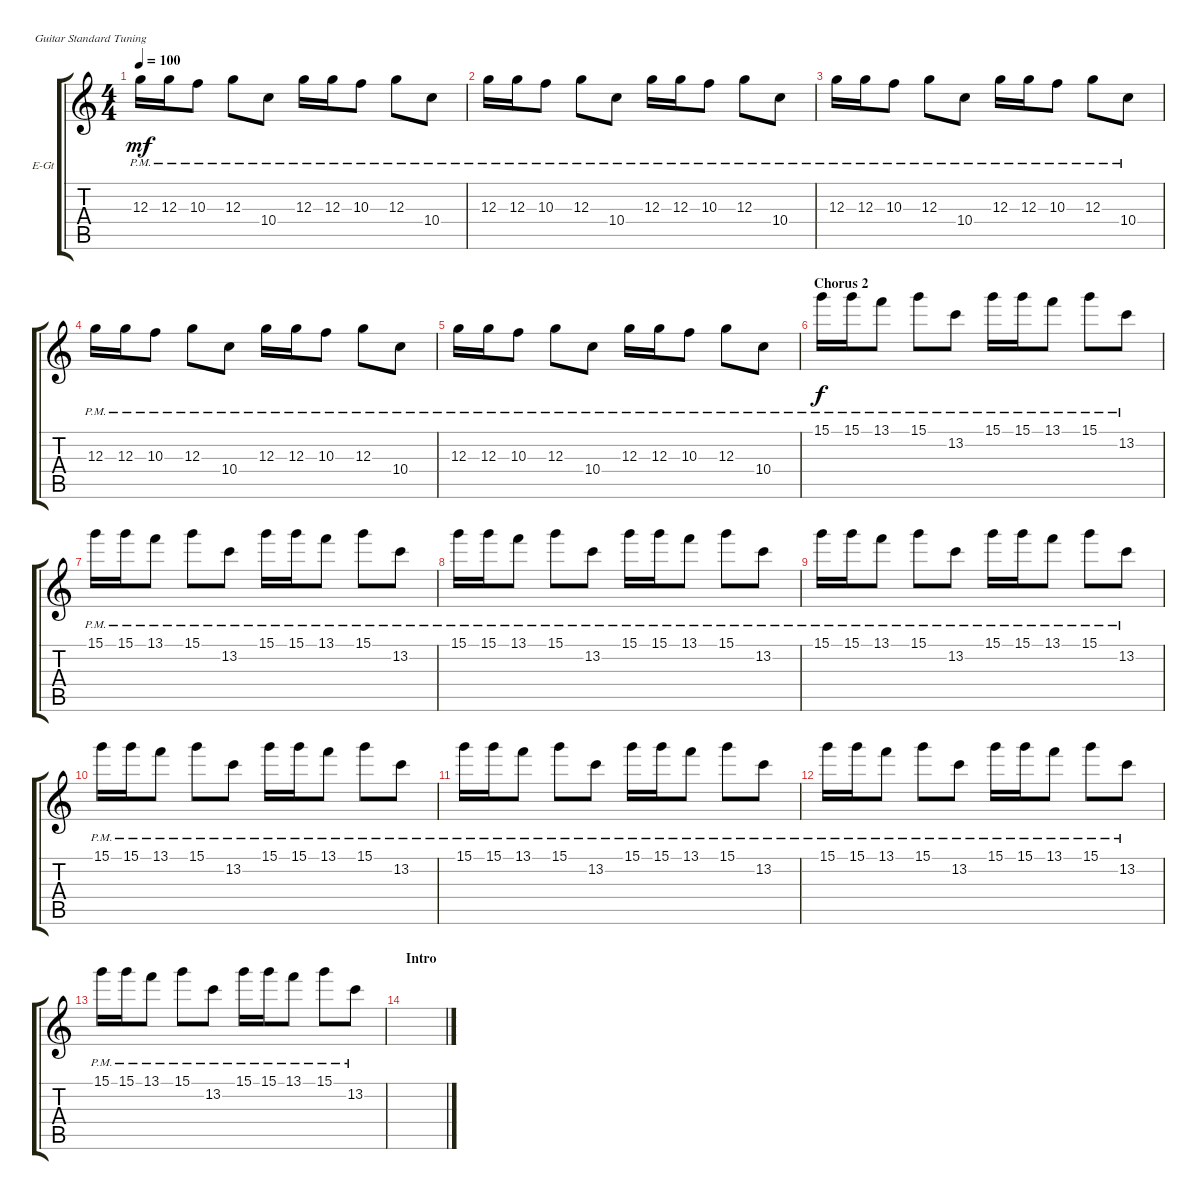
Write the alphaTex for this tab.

\defaultSystemsLayout 4
\bracketExtendMode groupsimilarinstruments
\firstSystemTrackNameOrientation horizontal
\otherSystemsTrackNameOrientation horizontal
\track ("Bellamy Echo Guitar" "E-Gt") {instrument electricguitarclean}
\staff {score tabs}
\tuning (E4 B3 G3 D3 A2 E2)
\ts (4 4)
\tempo 100
\clef g2
\ks c
12.3{pm}.16{dy mf} 12.3{pm}.16 10.3{pm}.8 12.3{pm}.8 10.4{pm}.8 12.3{pm}.16 12.3{pm}.16 10.3{pm}.8 12.3{pm}.8 10.4{pm}.8 |
12.3{pm}.16 12.3{pm}.16 10.3{pm}.8 12.3{pm}.8 10.4{pm}.8 12.3{pm}.16 12.3{pm}.16 10.3{pm}.8 12.3{pm}.8 10.4{pm}.8 |
12.3{pm}.16 12.3{pm}.16 10.3{pm}.8 12.3{pm}.8 10.4{pm}.8 12.3{pm}.16 12.3{pm}.16 10.3{pm}.8 12.3{pm}.8 10.4{pm}.8 |
12.3{pm}.16 12.3{pm}.16 10.3{pm}.8 12.3{pm}.8 10.4{pm}.8 12.3{pm}.16 12.3{pm}.16 10.3{pm}.8 12.3{pm}.8 10.4{pm}.8 |
12.3{pm}.16 12.3{pm}.16 10.3{pm}.8 12.3{pm}.8 10.4{pm}.8 12.3{pm}.16 12.3{pm}.16 10.3{pm}.8 12.3{pm}.8 10.4{pm}.8 |
\section ("" "Chorus 2")
15.1{pm}.16{dy f} 15.1{pm}.16 13.1{pm}.8 15.1{pm}.8 13.2{pm}.8 15.1{pm}.16 15.1{pm}.16 13.1{pm}.8 15.1{pm}.8 13.2{pm}.8 |
15.1{pm}.16 15.1{pm}.16 13.1{pm}.8 15.1{pm}.8 13.2{pm}.8 15.1{pm}.16 15.1{pm}.16 13.1{pm}.8 15.1{pm}.8 13.2{pm}.8 |
15.1{pm}.16 15.1{pm}.16 13.1{pm}.8 15.1{pm}.8 13.2{pm}.8 15.1{pm}.16 15.1{pm}.16 13.1{pm}.8 15.1{pm}.8 13.2{pm}.8 |
15.1{pm}.16 15.1{pm}.16 13.1{pm}.8 15.1{pm}.8 13.2{pm}.8 15.1{pm}.16 15.1{pm}.16 13.1{pm}.8 15.1{pm}.8 13.2{pm}.8 |
15.1{pm}.16 15.1{pm}.16 13.1{pm}.8 15.1{pm}.8 13.2{pm}.8 15.1{pm}.16 15.1{pm}.16 13.1{pm}.8 15.1{pm}.8 13.2{pm}.8 |
15.1{pm}.16 15.1{pm}.16 13.1{pm}.8 15.1{pm}.8 13.2{pm}.8 15.1{pm}.16 15.1{pm}.16 13.1{pm}.8 15.1{pm}.8 13.2{pm}.8 |
15.1{pm}.16 15.1{pm}.16 13.1{pm}.8 15.1{pm}.8 13.2{pm}.8 15.1{pm}.16 15.1{pm}.16 13.1{pm}.8 15.1{pm}.8 13.2{pm}.8 |
15.1{pm}.16 15.1{pm}.16 13.1{pm}.8 15.1{pm}.8 13.2{pm}.8 15.1{pm}.16 15.1{pm}.16 13.1{pm}.8 15.1{pm}.8 13.2{pm}.8 |
\section ("" "Intro")
